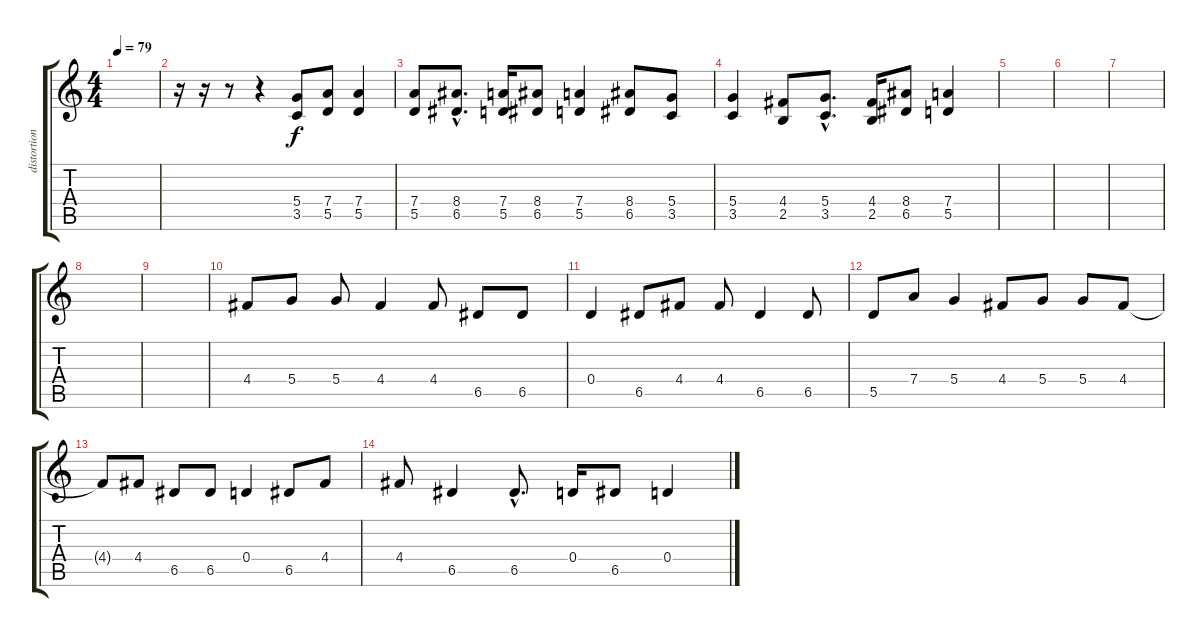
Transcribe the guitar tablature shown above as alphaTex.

\track ("distortion gitar" "distortion") {instrument distortionguitar}
\staff {score tabs}
\tuning (E4 B3 G3 D3 A2 E2) {hide}
\ts (4 4)
\tempo 79
\clef g2
\ks c
|
r.16 r.16 r.8 r.4 (5.4 3.5).8 (7.4 5.5).8 (7.4 5.5).4 |
(7.4 5.5).8 (8.4{hac} 6.5{hac}).8{d} (7.4 5.5).16 (8.4 6.5).8 (7.4 5.5).4 (8.4 6.5).8 (5.4 3.5).8 |
(5.4 3.5).4 (4.4 2.5).8 (5.4{hac} 3.5{hac}).8{d} (4.4 2.5).16 (8.4 6.5).8 (7.4 5.5).4 |
|
|
|
|
|
4.4.8 5.4.8 5.4.8 4.4.4 4.4.8 6.5.8 6.5.8 |
0.4.4 6.5.8 4.4.8 4.4.8 6.5.4 6.5.8 |
5.5.8 7.4.8 5.4.4 4.4.8 5.4.8 5.4.8 4.4.8 |
4.4{t}.8 4.4.8 6.5.8 6.5.8 0.4.4 6.5.8 4.4.8 |
4.4.8 6.5.4 6.5{hac}.8{d} 0.4.16 6.5.8 0.4.4
